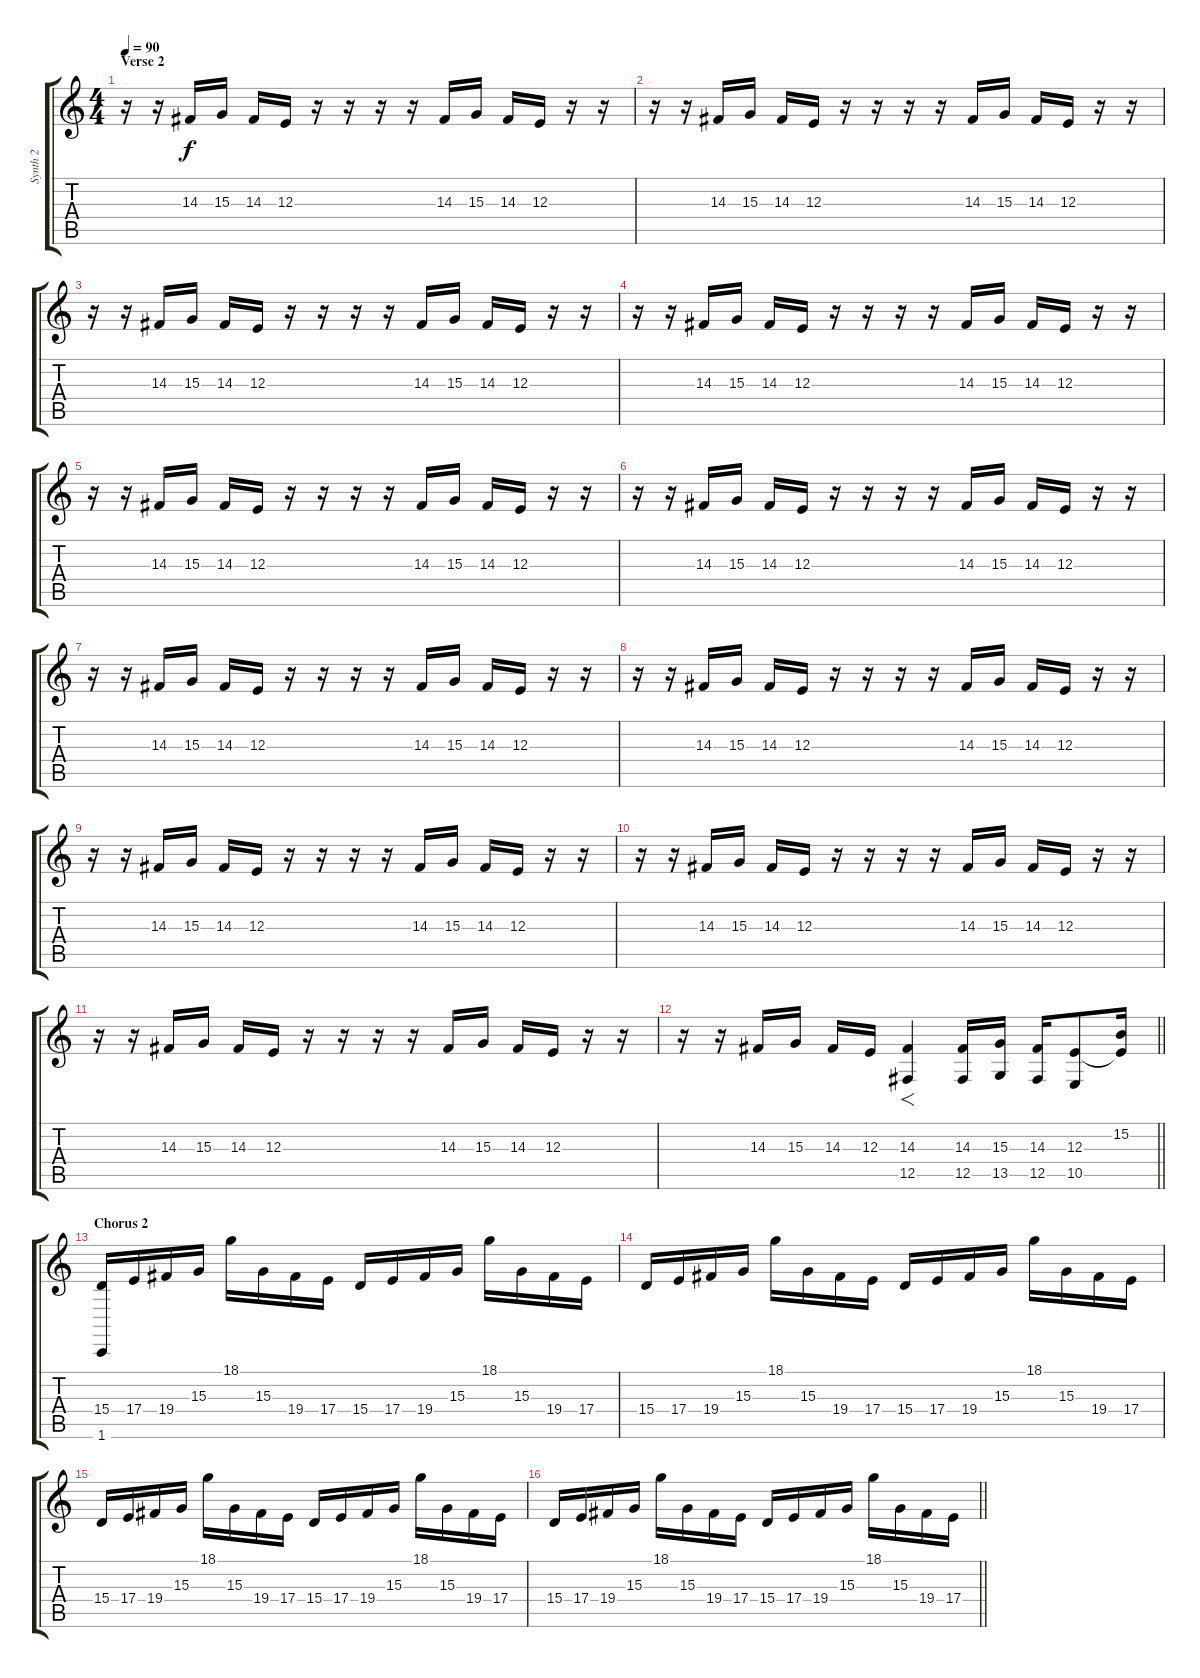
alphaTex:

\track ("Synth 2" "Synth 2") {instrument lead1square}
\staff {score tabs}
\tuning (Db4 Ab3 E3 B2 Gb2 B1) {hide}
\ts (4 4)
\section ("" "Verse 2")
\tempo 90
\clef g2
\ks c
r.16{dy f volume 9} r.16 14.3.16 15.3.16 14.3.16 12.3.16 r.16 r.16 r.16 r.16 14.3.16 15.3.16 14.3.16 12.3.16 r.16 r.16 |
r.16 r.16 14.3.16 15.3.16 14.3.16 12.3.16 r.16 r.16 r.16 r.16 14.3.16 15.3.16 14.3.16 12.3.16 r.16 r.16 |
r.16 r.16 14.3.16 15.3.16 14.3.16 12.3.16 r.16 r.16 r.16 r.16 14.3.16 15.3.16 14.3.16 12.3.16 r.16 r.16 |
r.16 r.16 14.3.16 15.3.16 14.3.16 12.3.16 r.16 r.16 r.16 r.16 14.3.16 15.3.16 14.3.16 12.3.16 r.16 r.16 |
r.16 r.16 14.3.16 15.3.16 14.3.16 12.3.16 r.16 r.16 r.16 r.16 14.3.16 15.3.16 14.3.16 12.3.16 r.16 r.16 |
r.16 r.16 14.3.16 15.3.16 14.3.16 12.3.16 r.16 r.16 r.16 r.16 14.3.16 15.3.16 14.3.16 12.3.16 r.16 r.16 |
r.16 r.16 14.3.16 15.3.16 14.3.16 12.3.16 r.16 r.16 r.16 r.16 14.3.16 15.3.16 14.3.16 12.3.16 r.16 r.16 |
r.16 r.16 14.3.16 15.3.16 14.3.16 12.3.16 r.16 r.16 r.16 r.16 14.3.16 15.3.16 14.3.16 12.3.16 r.16 r.16 |
r.16 r.16 14.3.16 15.3.16 14.3.16 12.3.16 r.16 r.16 r.16 r.16 14.3.16 15.3.16 14.3.16 12.3.16 r.16 r.16 |
r.16 r.16 14.3.16 15.3.16 14.3.16 12.3.16 r.16 r.16 r.16 r.16 14.3.16 15.3.16 14.3.16 12.3.16 r.16 r.16 |
r.16 r.16 14.3.16 15.3.16 14.3.16 12.3.16 r.16 r.16 r.16 r.16 14.3.16 15.3.16 14.3.16 12.3.16 r.16 r.16 |
\barLineRight lightlight
r.16 r.16 14.3.16 15.3.16 14.3.16 12.3.16 (14.3 12.5).4{f volume 16} (14.3 12.5).16 (15.3 13.5).16 (14.3 12.5).16 (12.3 10.5).8 (15.2 12.3{t}).16 |
\section ("" "Chorus 2")
(15.4 1.6).16{volume 8} 17.4.16 19.4.16 15.3.16 18.1.16 15.3.16 19.4.16 17.4.16 15.4.16 17.4.16 19.4.16 15.3.16 18.1.16 15.3.16 19.4.16 17.4.16 |
15.4.16 17.4.16 19.4.16 15.3.16 18.1.16 15.3.16 19.4.16 17.4.16 15.4.16 17.4.16 19.4.16 15.3.16 18.1.16 15.3.16 19.4.16 17.4.16 |
15.4.16 17.4.16 19.4.16 15.3.16 18.1.16 15.3.16 19.4.16 17.4.16 15.4.16 17.4.16 19.4.16 15.3.16 18.1.16 15.3.16 19.4.16 17.4.16 |
\barLineRight lightlight
15.4.16 17.4.16 19.4.16 15.3.16 18.1.16 15.3.16 19.4.16 17.4.16 15.4.16 17.4.16 19.4.16 15.3.16 18.1.16 15.3.16 19.4.16 17.4.16
